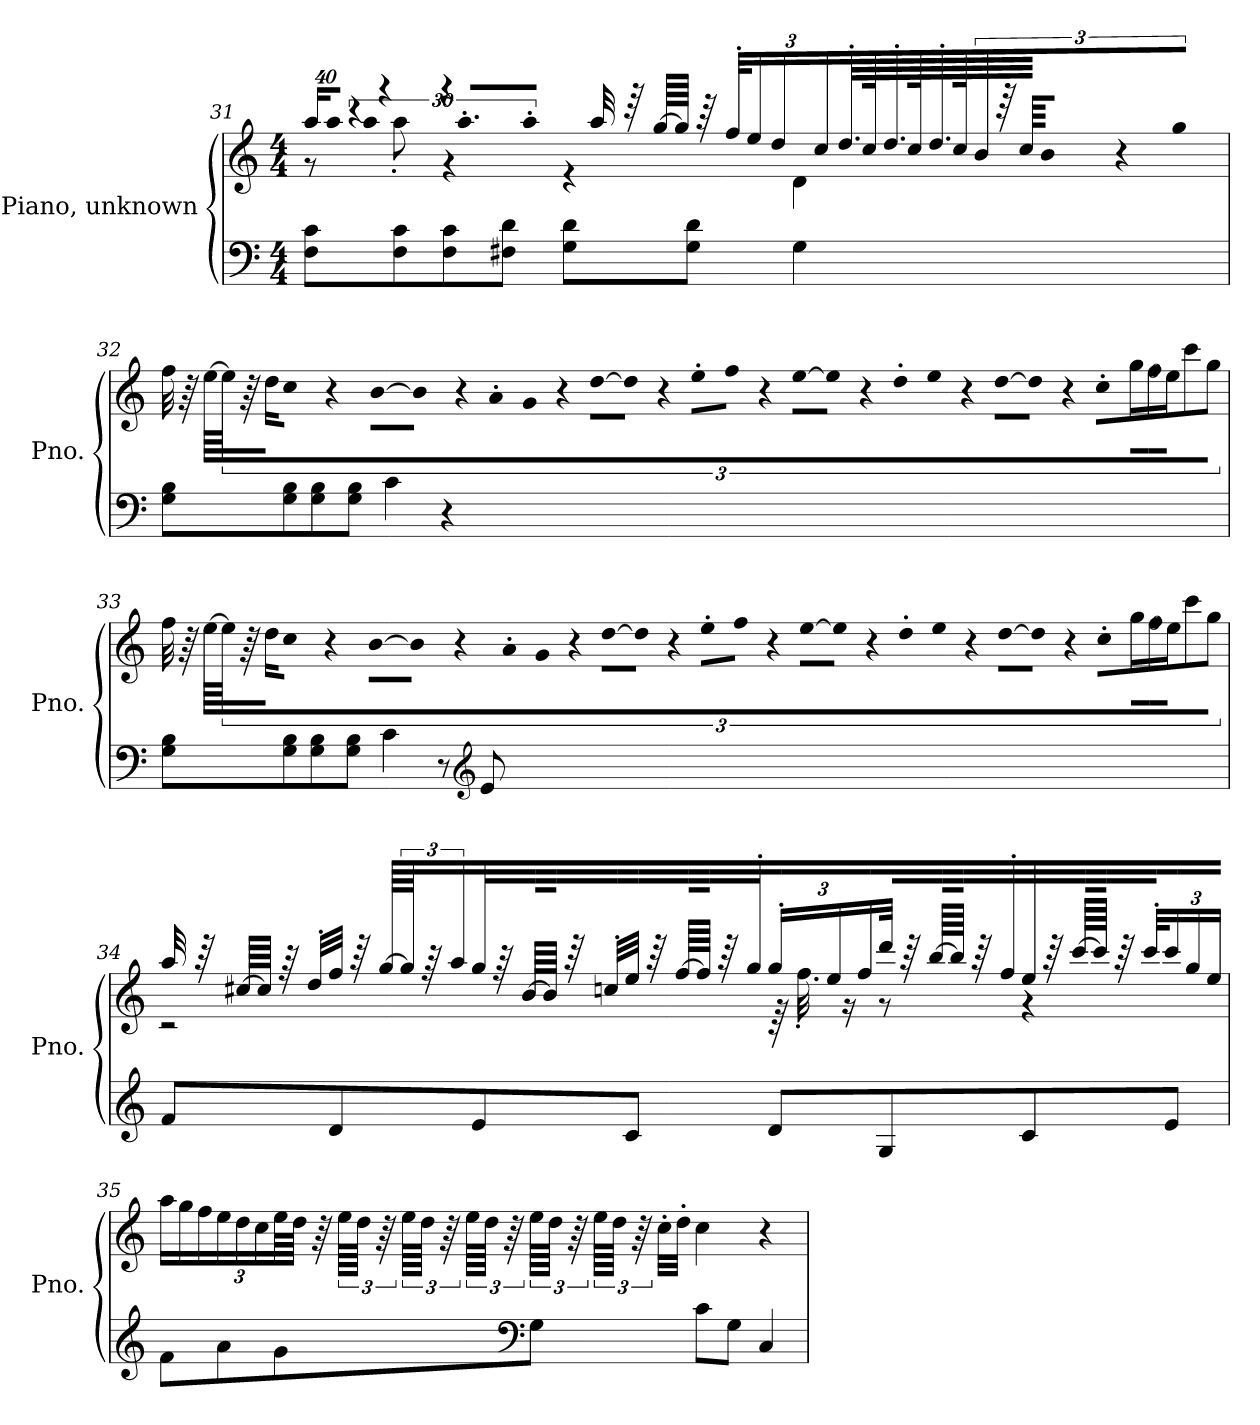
**kern	**kern
*part1	*part1
*staff2	*staff1
*I"Piano, unknown	*
*I'Pno.	*
!!LO:LB:g=z
*clefF4	*clefG2
*k[]	*k[]
*M4/4	*M4/4
=31	=31
!	!LO:N:vis=32
*	*^
8F\ 8c\L	640%23aa/LLL	8r
!	!LO:N:vis=32	!
.	640%23aa/JJJ	.
!	!LO:N:vis=64	!
.	960%17r	.
!	!LO:N:vis=64	!
.	960%17aa/	.
!	!LO:N:vis=32	!
.	640%23r	.
8F\ 8c\	.	8aa'\
!	!LO:N:vis=64	!
.	960%17r	.
!	!LO:N:vis=32.	!
.	1920%103aa'/LLL	.
!	!LO:N:vis=32	!
.	640%23aa'/JJJ	.
8F\ 8c\	.	4r
.	32aa/	.
.	64r	.
.	[64gg/LLLL	.
.	64gg/JJJJ]	.
.	64r	.
.	32ff'/KLL	.
8F#X\ 8d\J	.	.
*	*Xbrackettup	*
.	24ee/	.
.	24dd/	.
.	24cc/	.
8G\ 8d\L	.	4r
.	64.dd'/LL	.
.	128cc/K	.
.	64.dd'/	.
.	128cc/K	.
.	64.dd'/	.
.	128cc/K	.
*	*brackettup	*
.	96b/JJJJ	.
.	96r	.
.	96cc/KKKL	.
8G\ 8d\J	.	.
.	8b/J	.
4G\	.	4d\
.	8r	.
.	8gg/	.
1920ryy	.	1920ryy
*	*v	*v
!!LO:PB:g=z
=32	=32
8G\ 8B\L	32ff\
.	64r
.	[64ee\LLLL
.	96ee\JJJJ]
.	96r
.	24dd\LL
8G\ 8B\	32cc\JJk
.	64r
.	[64b\LLLL
.	64b\JJJJ]
.	64r
.	32a'/
8G\ 8B\	32g/
.	64r
.	[64dd\LLLL
.	64dd\JJJJ]
.	64r
.	32ee'\LLL
8G\ 8B\J	32ff\JJJ
.	64r
.	[64ee\LLLL
.	64ee\JJJJ]
.	64r
.	32dd'\
4c\	32ee\
.	64r
.	[64dd\LLLL
.	64dd\JJJJ]
.	64r
.	32cc'\KLL
*	*Xbrackettup
.	24gg\
.	24ff\
.	24ee\J
4r	8ccc\
.	8gg\J
!!LO:LB:g=z
=33	=33
8G\ 8B\L	32ff\
.	64r
.	[64ee\LLLL
*	*brackettup
.	96ee\JJJJ]
.	96r
.	24dd\LL
8G\ 8B\	32cc\JJk
.	64r
.	[64b\LLLL
.	64b\JJJJ]
.	64r
.	32a'/
8G\ 8B\	32g/
.	64r
.	[64dd\LLLL
.	64dd\JJJJ]
.	64r
.	32ee'\LLL
8G\ 8B\J	32ff\JJJ
.	64r
.	[64ee\LLLL
.	64ee\JJJJ]
.	64r
.	32dd'\
4c\	32ee\
.	64r
.	[64dd\LLLL
.	64dd\JJJJ]
.	64r
.	32cc'\KLL
*	*Xbrackettup
.	24gg\
.	24ff\
.	24ee\J
8r	8ccc\
*clefG2	*
8e/	8gg\J
!!LO:LB:g=z
=34	=34
*	*^
8f/L	32aa/	2r
.	64r	.
.	[64cc#X/LLLL	.
.	64cc#/JJJJ]	.
.	64r	.
.	32dd'/LLL	.
8d/	32ff/JJJ	.
.	64r	.
.	[64gg/LLLL	.
*	*brackettup	*
.	96gg/JJJJ]	.
.	96r	.
.	24aa/	.
8e/	32gg/	.
.	64r	.
.	[64b/LLLL	.
.	64b/JJJJ]	.
.	64r	.
.	32ccn'/LLL	.
8c/J	32ee/JJJ	.
.	64r	.
.	[64ff/LLLL	.
.	64ff/JJJJ]	.
.	64r	.
.	32gg'/	.
*	*Xbrackettup	*
8d/L	24gg'/LL	64r
.	.	32.ff'\
.	24ee/	.
.	.	16r
.	24ff/	.
8G/	32ddd/JJk	8r
.	64r	.
.	[64bb/LLLL	.
.	64bb/JJJJ]	.
.	64r	.
.	32ff'/	.
8c/	32ee/	4r
.	64r	.
.	[64ccc/LLLL	.
.	64ccc/JJJJ]	.
.	64r	.
.	32ccc'/KLL	.
8e/J	24ccc/	.
.	24gg/	.
.	24ee/JJ	.
*	*v	*v
!!LO:LB:g=z
=35	=35
8f\L	24aa\LL
.	24gg\
.	24ff\
8a\	24ee\
.	24dd\
.	24cc\
*	*brackettup
8g\	96ee\LL
.	96dd\JJJJ
.	96r
.	96ee\LLLL
.	96dd\JJJJ
.	96r
.	96ee\LLLL
.	96dd\JJJJ
.	96r
.	96ee\LLLL
.	96dd\JJJJ
.	96r
*clefF4	*
8G\J	96ee\LLLL
.	96dd\JJJJ
.	96r
.	96ee\LLLL
.	96dd\JJJJ
.	96r
.	32cc'\LLL
.	32dd'\JJJ
8c\L	4cc\
8G\J	.
4C/	4r
=	=
*-	*-
